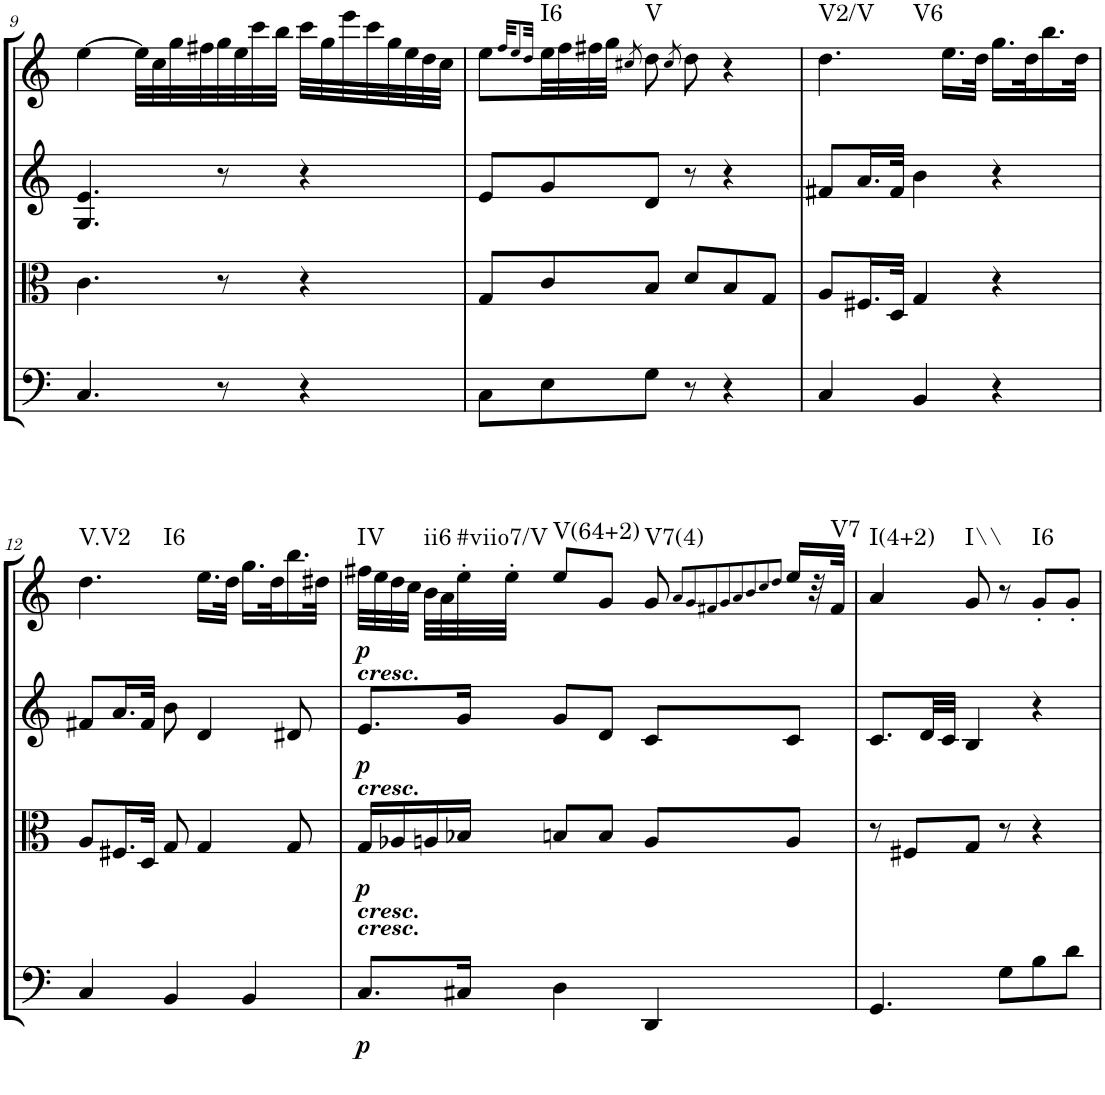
**kern	**dynam	**kern	**dynam	**kern	**dynam	**kern	**dynam	**harte
*part4	*part4	*part3	*part3	*part2	*part2	*part1	*part1	*part1
*staff4	*staff4	*staff3	*staff3	*staff2	*staff2	*staff1	*staff1	*
*I"Cello	*	*I"Viola	*	*I"2nd Violin	*	*I"1st Violin	*	*
*	*	*I'Vla	*	*I'Vln	*	*I'Vln	*	*
!!LO:PB:g=z
*clefF4	*	*clefC3	*	*clefG2	*	*clefG2	*	*
*k[]	*	*k[]	*	*k[]	*	*k[]	*	*
*M3/4	*	*M3/4	*	*M3/4	*	*M3/4	*	*
=9	=9	=9	=9	=9	=9	=9	=9	=9
4.C/	.	4.c\	.	4.G/ 4.e/	.	[4ee\	.	.
.	.	.	.	.	.	32ee\LLL]	.	.
.	.	.	.	.	.	32cc\	.	.
.	.	.	.	.	.	32gg\	.	.
.	.	.	.	.	.	32ff#X\	.	.
8r	.	8r	.	8r	.	32gg\	.	.
.	.	.	.	.	.	32ee\	.	.
.	.	.	.	.	.	32ccc\	.	.
.	.	.	.	.	.	32bb\JJJ	.	.
4r	.	4r	.	4r	.	32ccc\LLL	.	.
.	.	.	.	.	.	32gg\	.	.
.	.	.	.	.	.	32eee\	.	.
.	.	.	.	.	.	32ccc\	.	.
.	.	.	.	.	.	32gg\	.	.
.	.	.	.	.	.	32ee\	.	.
.	.	.	.	.	.	32dd\	.	.
.	.	.	.	.	.	32cc\JJJ	.	.
=10	=10	=10	=10	=10	=10	=10	=10	=10
8C\L	.	8G/L	.	8e/L	.	8ee\L	.	.
.	.	.	.	.	.	32qff/KKL	.	.
.	.	.	.	.	.	8qee/	.	.
.	.	.	.	.	.	32qdd/Jkk	.	.
!	!	!	!	!	!	!	!	!LO:H:kt=I6
8E\	.	8c/	.	8g/	.	32ee\LL	.	N
.	.	.	.	.	.	32ff\	.	.
.	.	.	.	.	.	32ff#X\	.	.
.	.	.	.	.	.	32gg\JJJ	.	.
.	.	.	.	.	.	8qcc#X/	.	.
!	!	!	!	!	!	!	!	!LO:H:kt=V
8G\J	.	8B/J	.	8d/J	.	8dd\	.	N
.	.	.	.	.	.	8qcc#/	.	.
8r	.	8d/L	.	8r	.	8dd\	.	.
4r	.	8B/	.	4r	.	4r	.	.
.	.	8G/J	.	.	.	.	.	.
=11	=11	=11	=11	=11	=11	=11	=11	=11
!	!	!	!	!	!	!	!	!LO:H:n=1:kt=V2/V
!	!	!	!	!	!	!	!	!LO:H:n=2:kt=V6
4C/	.	8A/L	.	8f#X/L	.	4.dd\	.	N N
.	.	16.F#X/L	.	16.a/L	.	.	.	.
.	.	32D/JJk	.	32f#/JJk	.	.	.	.
4BB/	.	4G/	.	4b\	.	.	.	.
.	.	.	.	.	.	16.ee\LL	.	.
.	.	.	.	.	.	32dd\JJk	.	.
4r	.	4r	.	4r	.	16.gg\LL	.	.
.	.	.	.	.	.	32dd\K	.	.
.	.	.	.	.	.	16.bb\	.	.
.	.	.	.	.	.	32dd\JJk	.	.
!!LO:LB:g=z
=12	=12	=12	=12	=12	=12	=12	=12	=12
!	!	!	!	!	!	!	!	!LO:H:n=1:kt=V.V2
!	!	!	!	!	!	!	!	!LO:H:n=2:kt=I6
4C/	.	8A/L	.	8f#X/L	.	4.dd\	.	N N
.	.	16.F#X/L	.	16.a/L	.	.	.	.
.	.	32D/JJk	.	32f#/JJk	.	.	.	.
4BB/	.	8G/	.	8b\	.	.	.	.
.	.	4G/	.	4d/	.	16.ee\LL	.	.
.	.	.	.	.	.	32dd\JJk	.	.
4BB/	.	.	.	.	.	16.gg\LL	.	.
.	.	.	.	.	.	32dd\K	.	.
.	.	8G/	.	8d#X/	.	16.bb\	.	.
.	.	.	.	.	.	32dd#X\JJk	.	.
=13	=13	=13	=13	=13	=13	=13	=13	=13
!	!	!	!	!	!	!LO:TX:b:Bi:t=cresc.	!	!
!	!	!	!	!LO:TX:b:Bi:t=cresc.	!	!	!	!
!	!	!LO:TX:b:Bi:t=cresc.	!	!	!	!	!	!
!LO:TX:a:Bi:t=cresc.	!	!	!	!	!	!	!	!
!	!LO:DY:b	!	!LO:DY:b	!	!LO:DY:b	!	!LO:DY:b	!LO:H:kt=IV
8.C/L	p	16G/LL	p	8.e/L	p	32ff#X\LLL	p	N
.	.	.	.	.	.	32ee\	.	.
.	.	16A-X/	.	.	.	32dd\	.	.
.	.	.	.	.	.	32cc\JJJ	.	.
!	!	!	!	!	!	!	!	!LO:H:kt=ii6
.	.	16An/	.	.	.	32b\LLL	.	N
.	.	.	.	.	.	32a\	.	.
!	!	!	!	!	!	!	!	!LO:H:kt=#viio7/V
16C#X/Jk	.	16B-X/JJ	.	16g/Jk	.	32ee'\	.	N
.	.	.	.	.	.	32ee'\JJJ	.	.
!	!	!	!	!	!	!	!	!LO:H:kt=V(64+2)
4D\	.	8Bn/L	.	8g/L	.	8ee/L	.	N
.	.	8B/J	.	8d/J	.	8g/J	.	.
!	!	!	!	!	!	!	!	!LO:H:kt=V7(4)
4DD/	.	8A/L	.	8c/L	.	8g/	.	N
.	.	.	.	.	.	8qa/L	.	.
.	.	.	.	.	.	8qg/	.	.
.	.	.	.	.	.	8qf#X/	.	.
.	.	.	.	.	.	8qg/	.	.
.	.	.	.	.	.	8qa/	.	.
.	.	.	.	.	.	8qb/	.	.
.	.	.	.	.	.	8qcc/	.	.
.	.	.	.	.	.	8qdd/J	.	.
.	.	8A/J	.	8c/J	.	16ee/LL	.	.
.	.	.	.	.	.	32r	.	.
!	!	!	!	!	!	!	!	!LO:H:kt=V7
.	.	.	.	.	.	32f#/JJJ	.	N
=14	=14	=14	=14	=14	=14	=14	=14	=14
!	!	!	!	!	!	!	!	!LO:H:kt=I(4+2)
4.GG/	.	8r	.	8.c/L	.	4a/	.	N
.	.	8F#X/L	.	.	.	.	.	.
.	.	.	.	32d/LL	.	.	.	.
.	.	.	.	32c/JJJ	.	.	.	.
!	!	!	!	!	!	!	!	!LO:H:kt=I\\
.	.	8G/J	.	4B/	.	8g/	.	N
8G\L	.	8r	.	.	.	8r	.	.
!	!	!	!	!	!	!	!	!LO:H:kt=I6
8B\	.	4r	.	4r	.	8g'/L	.	N
8d\J	.	.	.	.	.	8g'/J	.	.
=	=	=	=	=	=	=	=	=
*-	*-	*-	*-	*-	*-	*-	*-	*-
